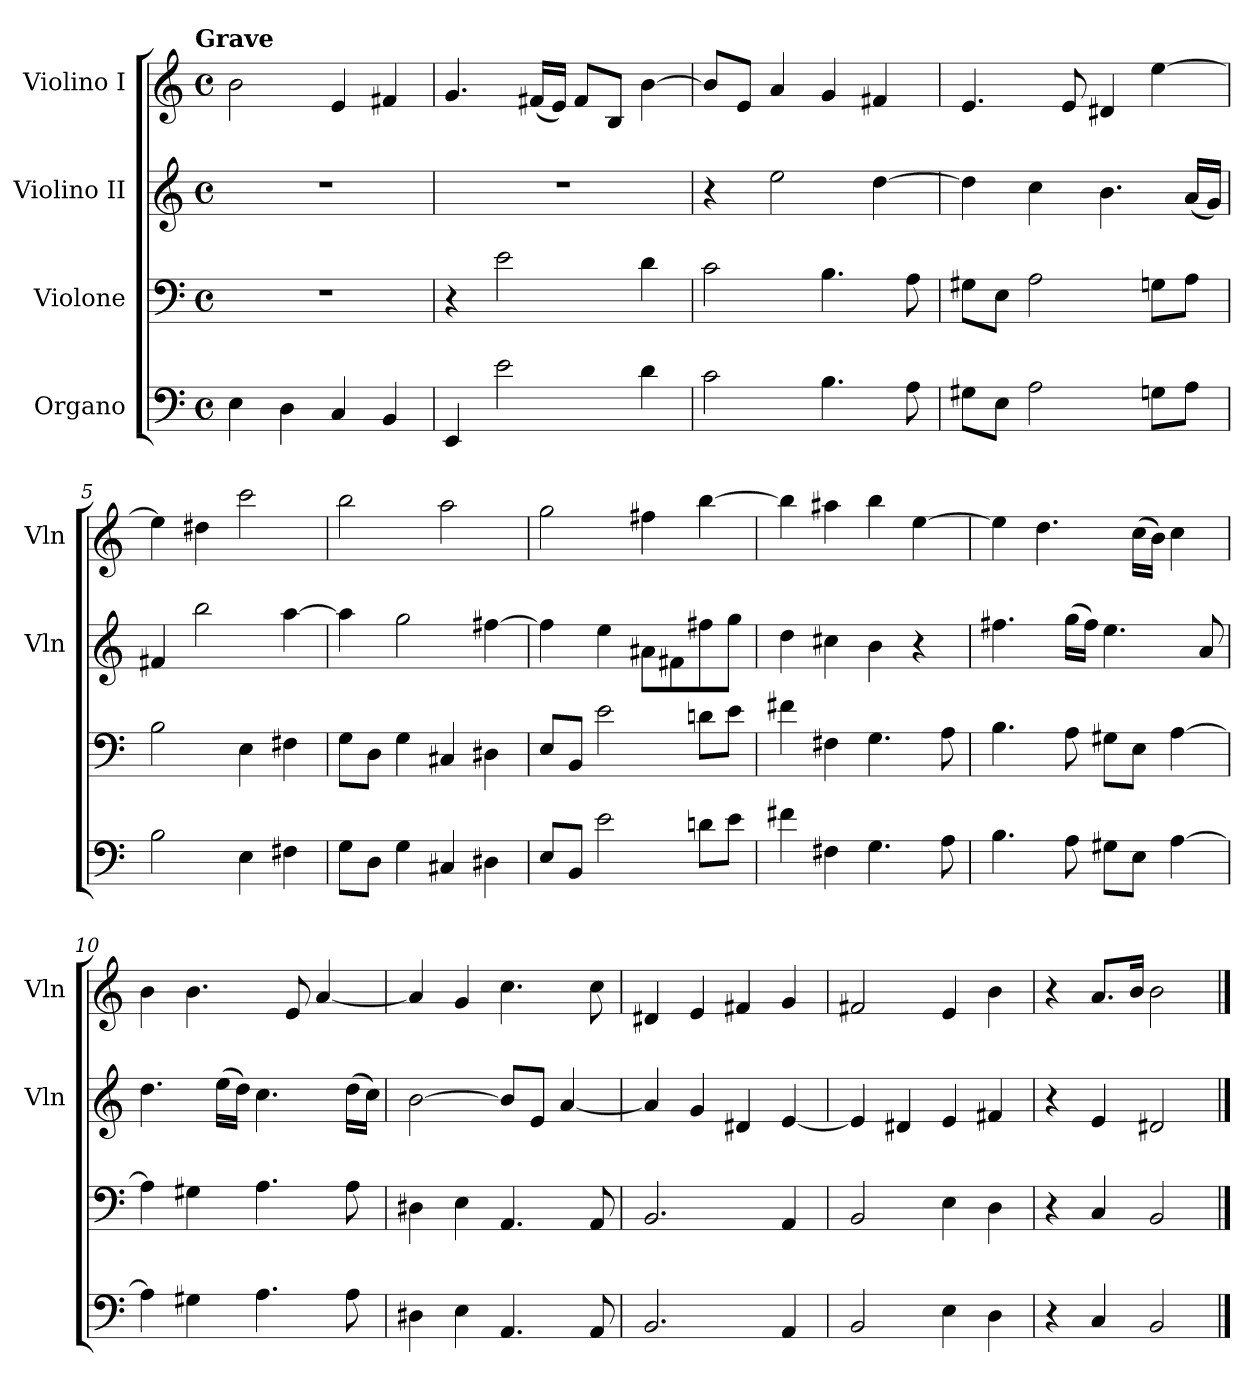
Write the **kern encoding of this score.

**kern	**kern	**kern	**kern
*part4	*part3	*part2	*part1
*staff4	*staff3	*staff2	*staff1
*I"Organo	*I"Violone	*I"Violino II	*I"Violino I
*	*	*I'Vln	*I'Vln
*clefF4	*clefF4	*clefG2	*clefG2
*k[]	*k[]	*k[]	*k[]
!!LO:TX:omd:t=Grave
*M4/4	*M4/4	*M4/4	*M4/4
*met(c)	*met(c)	*met(c)	*met(c)
*MM40	*MM40	*MM40	*MM40
=1	=1	=1	=1
4E	1r	1r	2b
4D	.	.	.
4C	.	.	4e
4BB	.	.	4f#X
=2	=2	=2	=2
4EE	4r	1r	4.g
2e	2e	.	.
.	.	.	(16f#XLL
.	.	.	16eJJ)
.	.	.	8f#L
.	.	.	8BJ
4d	4d	.	[4b
=3	=3	=3	=3
2c	2c	4r	8bL]
.	.	.	8eJ
.	.	2ee	4a
4.B	4.B	.	4g
.	.	[4dd	4f#X
8A	8A	.	.
=4	=4	=4	=4
8G#XL	8G#XL	4dd]	4.e
8EJ	8EJ	.	.
2A	2A	4cc	.
.	.	.	8e
.	.	4.b	4d#X
8GnL	8GnL	.	[4ee
8AJ	8AJ	(16aLL	.
.	.	16gJJ)	.
=5	=5	=5	=5
2B	2B	4f#X	4ee]
.	.	2bb	4dd#X
4E	4E	.	2ccc
4F#X	4F#X	[4aa	.
=6	=6	=6	=6
8GL	8GL	4aa]	2bb
8DJ	8DJ	.	.
4G	4G	2gg	.
4C#X	4C#X	.	2aa
4D#X	4D#X	[4ff#X	.
=7	=7	=7	=7
8EL	8EL	4ff#]	2gg
8BBJ	8BBJ	.	.
2e	2e	4ee	.
.	.	8a#XL	4ff#X
.	.	8f#X	.
8dnL	8dnL	8ff#X	[4bb
8eJ	8eJ	8ggJ	.
=8	=8	=8	=8
4f#X	4f#X	4dd	4bb]
4F#X	4F#X	4cc#X	4aa#X
4.G	4.G	4b	4bb
.	.	4r	[4ee
8A	8A	.	.
=9	=9	=9	=9
4.B	4.B	4.ff#X	4ee]
.	.	.	4.dd
8A	8A	(16ggLL	.
.	.	16ff#JJ)	.
8G#XL	8G#XL	4.ee	.
8EJ	8EJ	.	(16ccLL
.	.	.	16bJJ)
[4A	[4A	.	4cc
.	.	8a	.
=10	=10	=10	=10
4A]	4A]	4.dd	4b
4G#X	4G#X	.	4.b
.	.	(16eeLL	.
.	.	16ddJJ)	.
4.A	4.A	4.cc	.
.	.	.	8e
.	.	.	[4a
8A	8A	(16ddLL	.
.	.	16ccJJ)	.
=11	=11	=11	=11
4D#X	4D#X	[2b	4a]
4E	4E	.	4g
4.AA	4.AA	8bL]	4.cc
.	.	8eJ	.
.	.	[4a	.
8AA	8AA	.	8cc
=12	=12	=12	=12
2.BB	2.BB	4a]	4d#X
.	.	4g	4e
.	.	4d#X	4f#X
4AA	4AA	[4e	4g
=13	=13	=13	=13
2BB	2BB	4e]	2f#X
.	.	4d#X	.
4E	4E	4e	4e
4D	4D	4f#X	4b
=14	=14	=14	=14
4r	4r	4r	4r
4C	4C	4e	8.aL
.	.	.	16bJk
2BB	2BB	2d#X	2b
==	==	==	==
*-	*-	*-	*-
